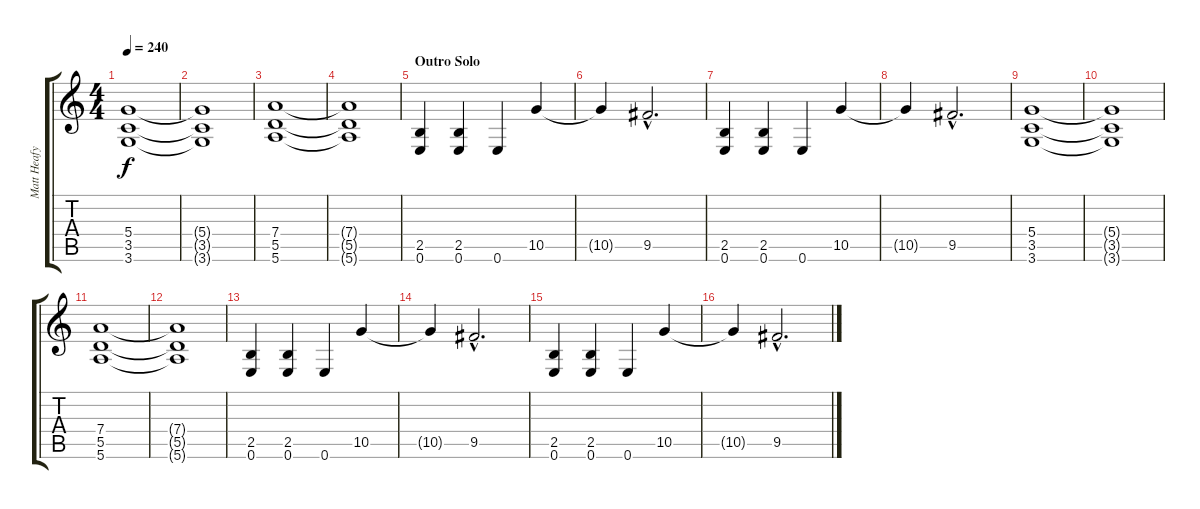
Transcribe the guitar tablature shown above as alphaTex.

\track ("Matt Heafy (Guitar)" "Matt Heafy") {instrument distortionguitar}
\staff {score tabs}
\tuning (E4 B3 G3 D3 A2 E2) {hide}
\ts (4 4)
\tempo 240
\clef g2
\ks c
(5.4 3.5 3.6).1{dy f} |
(5.4{t} 3.5{t} 3.6{t}).1 |
(7.4 5.5 5.6).1 |
(7.4{t} 5.5{t} 5.6{t}).1 |
\section ("" "Outro Solo")
(2.5 0.6).4 (2.5 0.6).4 0.6.4 10.5.4 |
10.5{t}.4 9.5{hac}.2{d} |
(2.5 0.6).4 (2.5 0.6).4 0.6.4 10.5.4 |
10.5{t}.4 9.5{hac}.2{d} |
(5.4 3.5 3.6).1 |
(5.4{t} 3.5{t} 3.6{t}).1 |
(7.4 5.5 5.6).1 |
(7.4{t} 5.5{t} 5.6{t}).1 |
(2.5 0.6).4 (2.5 0.6).4 0.6.4 10.5.4 |
10.5{t}.4 9.5{hac}.2{d} |
(2.5 0.6).4 (2.5 0.6).4 0.6.4 10.5.4 |
10.5{t}.4 9.5{hac}.2{d}
